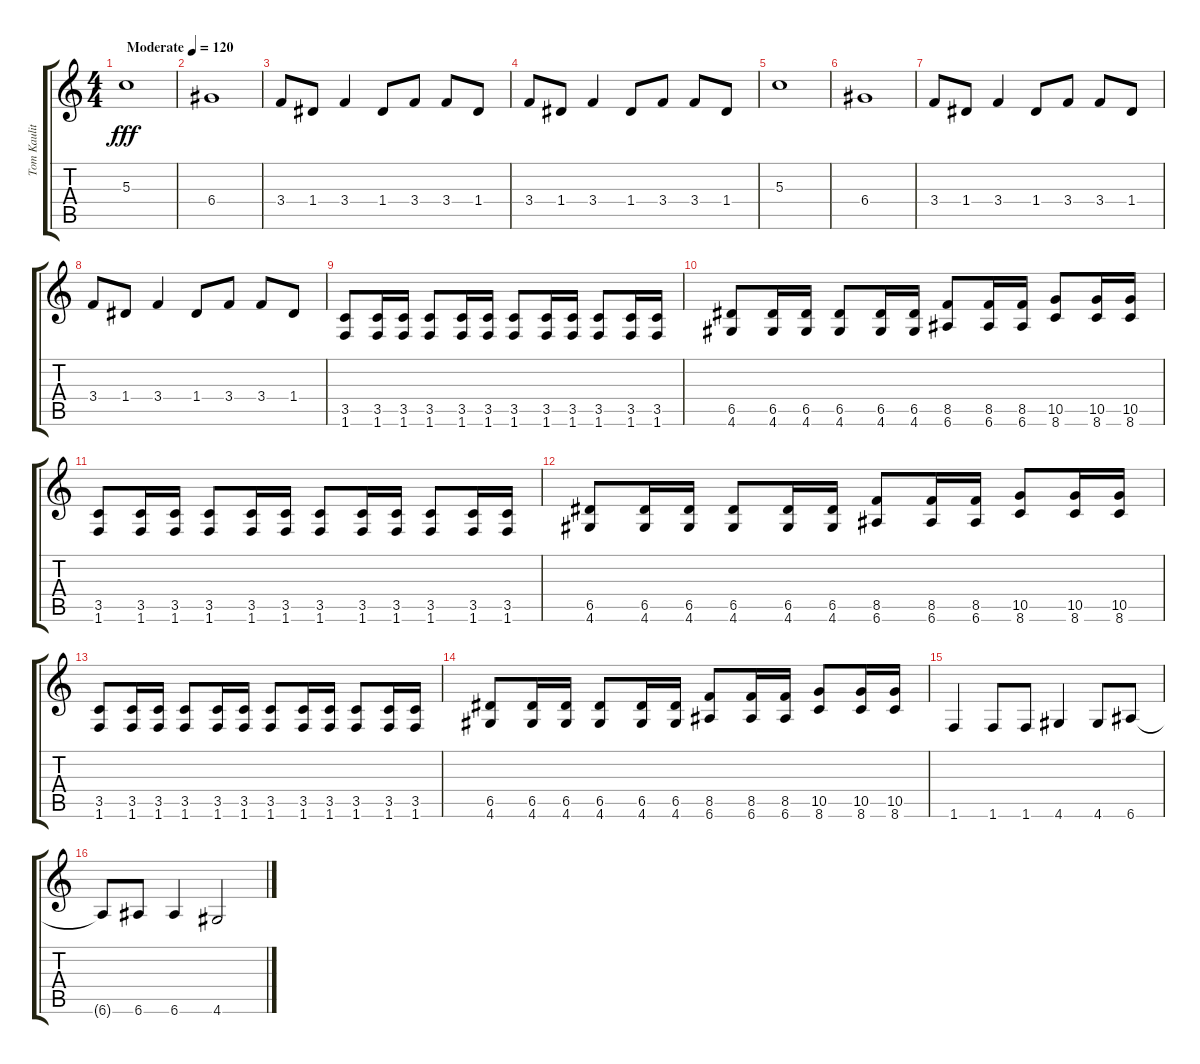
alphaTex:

\track ("Tom Kaulitz 2" "Tom Kaulit") {instrument overdrivenguitar}
\staff {score tabs}
\tuning (E4 B3 G3 D3 A2 E2) {hide}
\ts (4 4)
\tempo (120 "Moderate")
\clef g2
\ks c
5.3.1{dy fff instrument overdrivenguitar} |
6.4.1 |
3.4.8 1.4.8 3.4.4 1.4.8 3.4.8 3.4.8 1.4.8 |
3.4.8 1.4.8 3.4.4 1.4.8 3.4.8 3.4.8 1.4.8 |
5.3.1 |
6.4.1 |
3.4.8 1.4.8 3.4.4 1.4.8 3.4.8 3.4.8 1.4.8 |
3.4.8 1.4.8 3.4.4 1.4.8 3.4.8 3.4.8 1.4.8 |
(3.5 1.6).8 (3.5 1.6).16 (3.5 1.6).16 (3.5 1.6).8 (3.5 1.6).16 (3.5 1.6).16 (3.5 1.6).8 (3.5 1.6).16 (3.5 1.6).16 (3.5 1.6).8 (3.5 1.6).16 (3.5 1.6).16 |
(6.5 4.6).8 (6.5 4.6).16 (6.5 4.6).16 (6.5 4.6).8 (6.5 4.6).16 (6.5 4.6).16 (8.5 6.6).8 (8.5 6.6).16 (8.5 6.6).16 (10.5 8.6).8 (10.5 8.6).16 (10.5 8.6).16 |
(3.5 1.6).8 (3.5 1.6).16 (3.5 1.6).16 (3.5 1.6).8 (3.5 1.6).16 (3.5 1.6).16 (3.5 1.6).8 (3.5 1.6).16 (3.5 1.6).16 (3.5 1.6).8 (3.5 1.6).16 (3.5 1.6).16 |
(6.5 4.6).8 (6.5 4.6).16 (6.5 4.6).16 (6.5 4.6).8 (6.5 4.6).16 (6.5 4.6).16 (8.5 6.6).8 (8.5 6.6).16 (8.5 6.6).16 (10.5 8.6).8 (10.5 8.6).16 (10.5 8.6).16 |
(3.5 1.6).8 (3.5 1.6).16 (3.5 1.6).16 (3.5 1.6).8 (3.5 1.6).16 (3.5 1.6).16 (3.5 1.6).8 (3.5 1.6).16 (3.5 1.6).16 (3.5 1.6).8 (3.5 1.6).16 (3.5 1.6).16 |
(6.5 4.6).8 (6.5 4.6).16 (6.5 4.6).16 (6.5 4.6).8 (6.5 4.6).16 (6.5 4.6).16 (8.5 6.6).8 (8.5 6.6).16 (8.5 6.6).16 (10.5 8.6).8 (10.5 8.6).16 (10.5 8.6).16 |
1.6.4 1.6.8 1.6.8 4.6.4 4.6.8 6.6.8 |
6.6{t}.8 6.6.8 6.6.4 4.6.2
